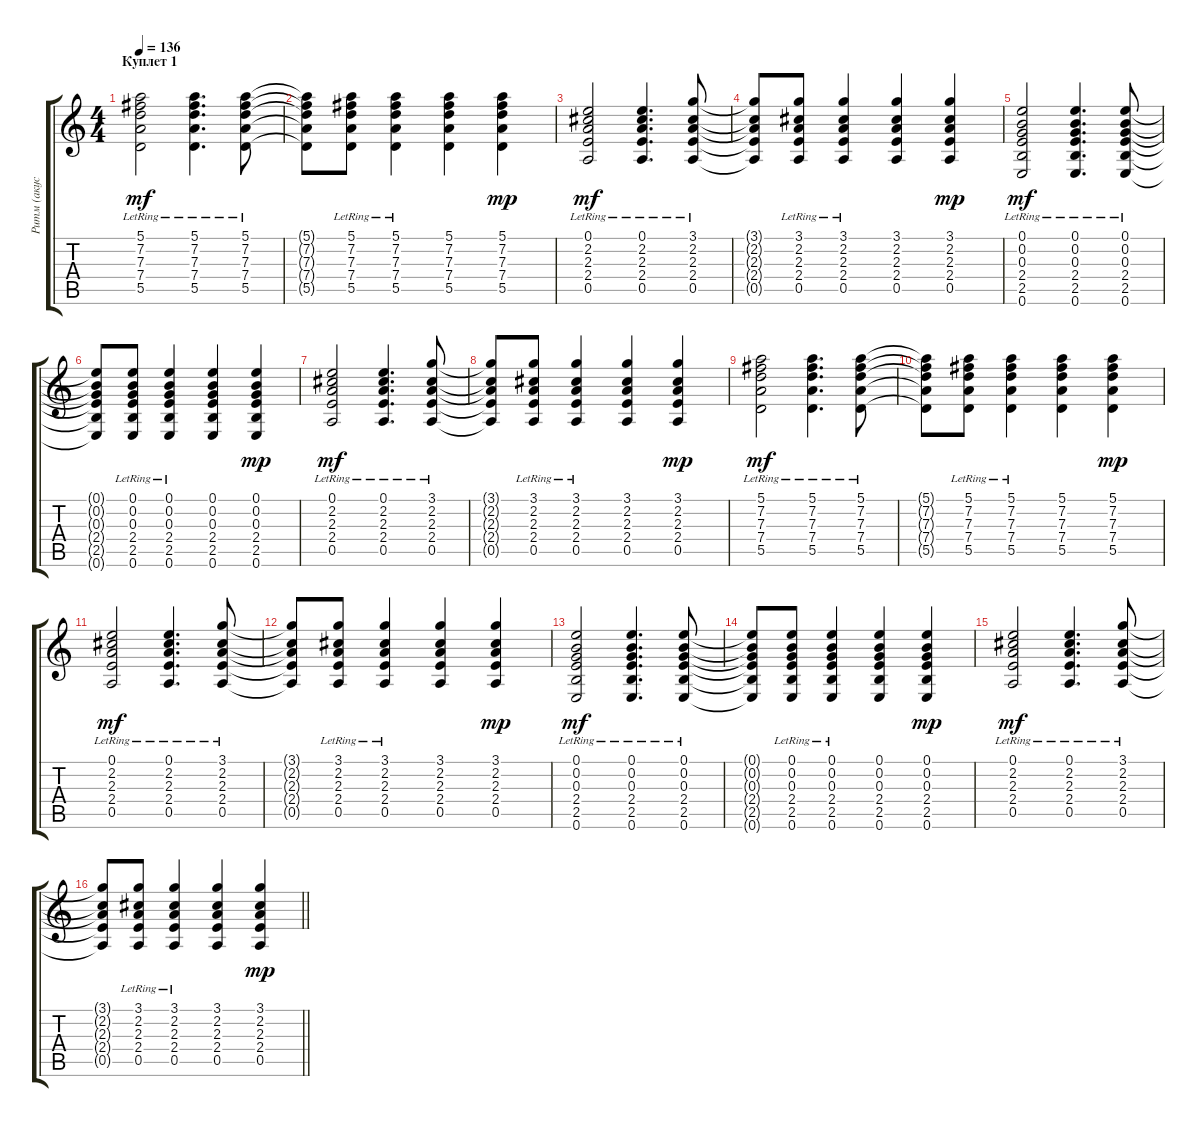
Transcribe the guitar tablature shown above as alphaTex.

\track ("Ритм (акустика)" "Ритм (акус") {instrument acousticguitarsteel}
\staff {score tabs}
\tuning (E4 B3 G3 D3 A2 E2) {hide}
\ts (4 4)
\section ("" "Куплет 1")
\tempo 136
\clef g2
\ks c
(5.1{lr} 7.2{lr} 7.3{lr} 7.4{lr} 5.5{lr}).2{dy mf} (5.1{lr} 7.2{lr} 7.3{lr} 7.4{lr} 5.5{lr}).4{d} (5.1{lr} 7.2{lr} 7.3{lr} 7.4{lr} 5.5{lr}).8 |
(5.1{t} 7.2{t} 7.3{t} 7.4{t} 5.5{t}).8 (5.1{lr} 7.2{lr} 7.3{lr} 7.4{lr} 5.5{lr}).8 (5.1{lr} 7.2{lr} 7.3{lr} 7.4{lr} 5.5{lr}).4 (5.1 7.2 7.3 7.4 5.5).4 (5.1 7.2 7.3 7.4 5.5).4{dy mp} |
(0.1 2.2 2.3 2.4{lr} 0.5).2{dy mf} (0.1 2.2 2.3 2.4{lr} 0.5).4{d} (3.1 2.2 2.3 2.4{lr} 0.5).8 |
(3.1{t} 2.2{t} 2.3{t} 2.4{t} 0.5{t}).8 (3.1 2.2 2.3 2.4{lr} 0.5).8 (3.1 2.2 2.3 2.4{lr} 0.5).4 (3.1 2.2 2.3 2.4 0.5).4 (3.1 2.2 2.3 2.4 0.5).4{dy mp} |
(0.1{lr} 0.2 0.3 2.4 2.5 0.6).2{dy mf} (0.1{lr} 0.2 0.3 2.4 2.5 0.6).4{d} (0.1{lr} 0.2 0.3 2.4 2.5 0.6).8 |
(0.1{t} 0.2{t} 0.3{t} 2.4{t} 2.5{t} 0.6{t}).8 (0.1{lr} 0.2 0.3 2.4 2.5 0.6).8 (0.1{lr} 0.2 0.3 2.4 2.5 0.6).4 (0.1 0.2 0.3 2.4 2.5 0.6).4 (0.1 0.2 0.3 2.4 2.5 0.6).4{dy mp} |
(0.1 2.2 2.3 2.4{lr} 0.5).2{dy mf} (0.1 2.2 2.3 2.4{lr} 0.5).4{d} (3.1 2.2 2.3 2.4{lr} 0.5).8 |
(3.1{t} 2.2{t} 2.3{t} 2.4{t} 0.5{t}).8 (3.1 2.2 2.3 2.4{lr} 0.5).8 (3.1 2.2 2.3 2.4{lr} 0.5).4 (3.1 2.2 2.3 2.4 0.5).4 (3.1 2.2 2.3 2.4 0.5).4{dy mp} |
(5.1{lr} 7.2{lr} 7.3{lr} 7.4{lr} 5.5{lr}).2{dy mf} (5.1{lr} 7.2{lr} 7.3{lr} 7.4{lr} 5.5{lr}).4{d} (5.1{lr} 7.2{lr} 7.3{lr} 7.4{lr} 5.5{lr}).8 |
(5.1{t} 7.2{t} 7.3{t} 7.4{t} 5.5{t}).8 (5.1{lr} 7.2{lr} 7.3{lr} 7.4{lr} 5.5{lr}).8 (5.1{lr} 7.2{lr} 7.3{lr} 7.4{lr} 5.5{lr}).4 (5.1 7.2 7.3 7.4 5.5).4 (5.1 7.2 7.3 7.4 5.5).4{dy mp} |
(0.1 2.2 2.3 2.4{lr} 0.5).2{dy mf} (0.1 2.2 2.3 2.4{lr} 0.5).4{d} (3.1 2.2 2.3 2.4{lr} 0.5).8 |
(3.1{t} 2.2{t} 2.3{t} 2.4{t} 0.5{t}).8 (3.1 2.2 2.3 2.4{lr} 0.5).8 (3.1 2.2 2.3 2.4{lr} 0.5).4 (3.1 2.2 2.3 2.4 0.5).4 (3.1 2.2 2.3 2.4 0.5).4{dy mp} |
(0.1{lr} 0.2 0.3 2.4 2.5 0.6).2{dy mf} (0.1{lr} 0.2 0.3 2.4 2.5 0.6).4{d} (0.1{lr} 0.2 0.3 2.4 2.5 0.6).8 |
(0.1{t} 0.2{t} 0.3{t} 2.4{t} 2.5{t} 0.6{t}).8 (0.1{lr} 0.2 0.3 2.4 2.5 0.6).8 (0.1{lr} 0.2 0.3 2.4 2.5 0.6).4 (0.1 0.2 0.3 2.4 2.5 0.6).4 (0.1 0.2 0.3 2.4 2.5 0.6).4{dy mp} |
(0.1 2.2 2.3 2.4{lr} 0.5).2{dy mf} (0.1 2.2 2.3 2.4{lr} 0.5).4{d} (3.1 2.2 2.3 2.4{lr} 0.5).8 |
\barLineRight lightlight
(3.1{t} 2.2{t} 2.3{t} 2.4{t} 0.5{t}).8 (3.1 2.2 2.3 2.4{lr} 0.5).8 (3.1 2.2 2.3 2.4{lr} 0.5).4 (3.1 2.2 2.3 2.4 0.5).4 (3.1 2.2 2.3 2.4 0.5).4{dy mp}
